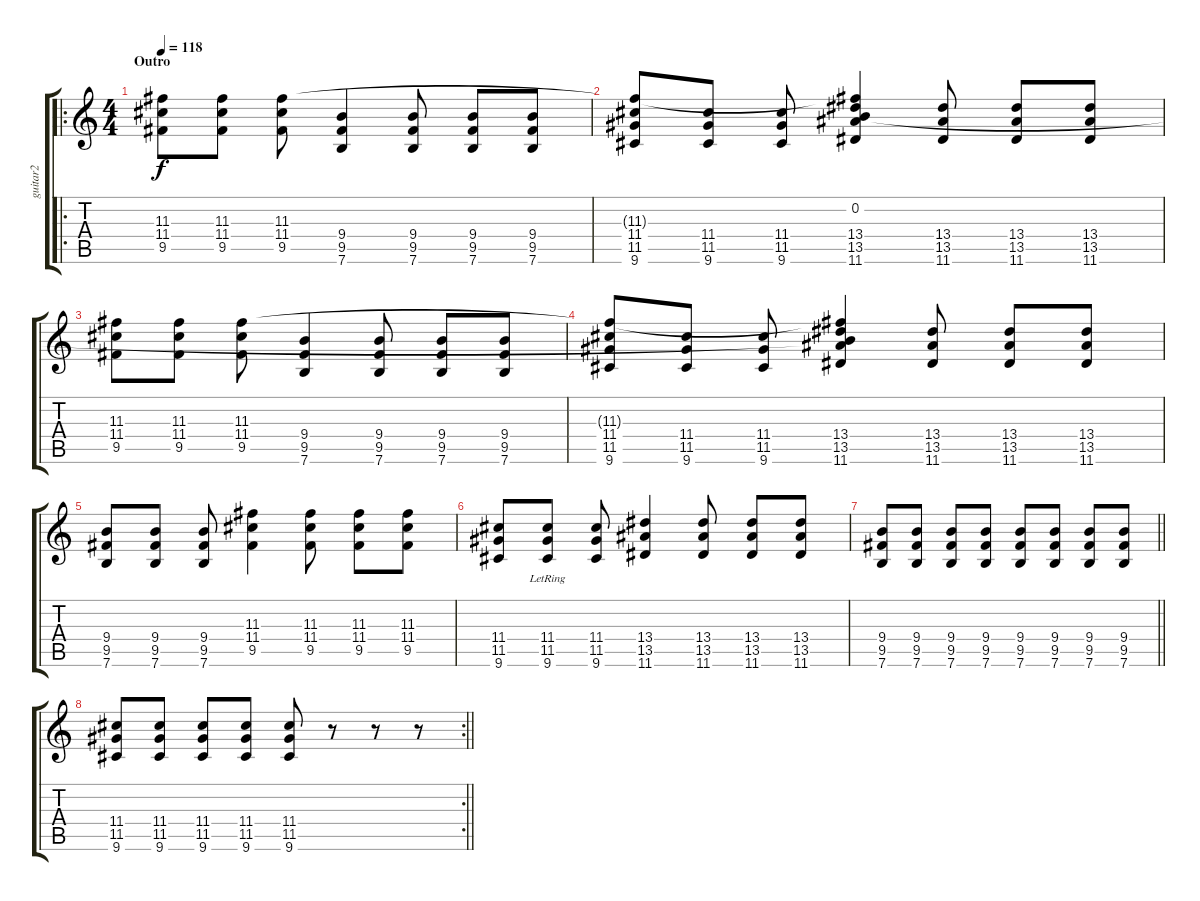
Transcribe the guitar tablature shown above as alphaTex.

\track ("guitar2" "guitar2") {instrument distortionguitar}
\staff {score tabs}
\tuning (E4 B3 G3 D3 A2 E2) {hide}
\ro
\ts (4 4)
\section ("" "Outro")
\tempo 118
\clef g2
\ks c
(11.3 11.4 9.5).8{dy f instrument distortionguitar} (11.3 11.4 9.5).8 (11.3 11.4 9.5).8 (9.4 9.5 7.6).4 (9.4 9.5 7.6).8 (9.4 9.5 7.6).8 (9.4 9.5 7.6).8 |
(11.3{t} 11.4 11.5 9.6).8 (11.4 11.5 9.6).8 (11.4 11.5 9.6).8 (0.2 11.3{t} 13.4 13.5 11.6).4 (13.4 13.5 11.6).8 (13.4 13.5 11.6).8 (13.4 13.5 11.6).8 |
(11.3 11.4 9.5).8{instrument distortionguitar} (11.3 11.4 9.5).8 (11.3 11.4 9.5).8 (9.4 9.5 7.6).4 (9.4 9.5 7.6).8 (9.4 9.5 7.6).8 (9.4 9.5 7.6).8 |
(11.3{t} 11.4 11.5 9.6).8 (11.4 11.5 9.6).8 (11.4 11.5 9.6).8 (0.2{t} 11.3{t} 13.4 13.5 11.6).4 (13.4 13.5 11.6).8 (13.4 13.5 11.6).8 (13.4 13.5 11.6).8 |
(9.4 9.5 7.6).8{instrument distortionguitar} (9.4 9.5 7.6).8 (9.4 9.5 7.6).8 (11.3 11.4 9.5).4 (11.3 11.4 9.5).8 (11.3 11.4 9.5).8 (11.3 11.4 9.5).8 |
(11.4 11.5 9.6).8 (11.4 11.5{lr} 9.6).8 (11.4 11.5 9.6).8 (13.4 13.5 11.6).4 (13.4 13.5 11.6).8 (13.4 13.5 11.6).8 (13.4 13.5 11.6).8 |
\barLineRight lightlight
(9.4 9.5 7.6).8 (9.4 9.5 7.6).8 (9.4 9.5 7.6).8 (9.4 9.5 7.6).8 (9.4 9.5 7.6).8 (9.4 9.5 7.6).8 (9.4 9.5 7.6).8 (9.4 9.5 7.6).8 |
\rc 2
\barLineRight lightlight
(11.4 11.5 9.6).8 (11.4 11.5 9.6).8 (11.4 11.5 9.6).8 (11.4 11.5 9.6).8 (11.4 11.5 9.6).8 r.8 r.8 r.8
